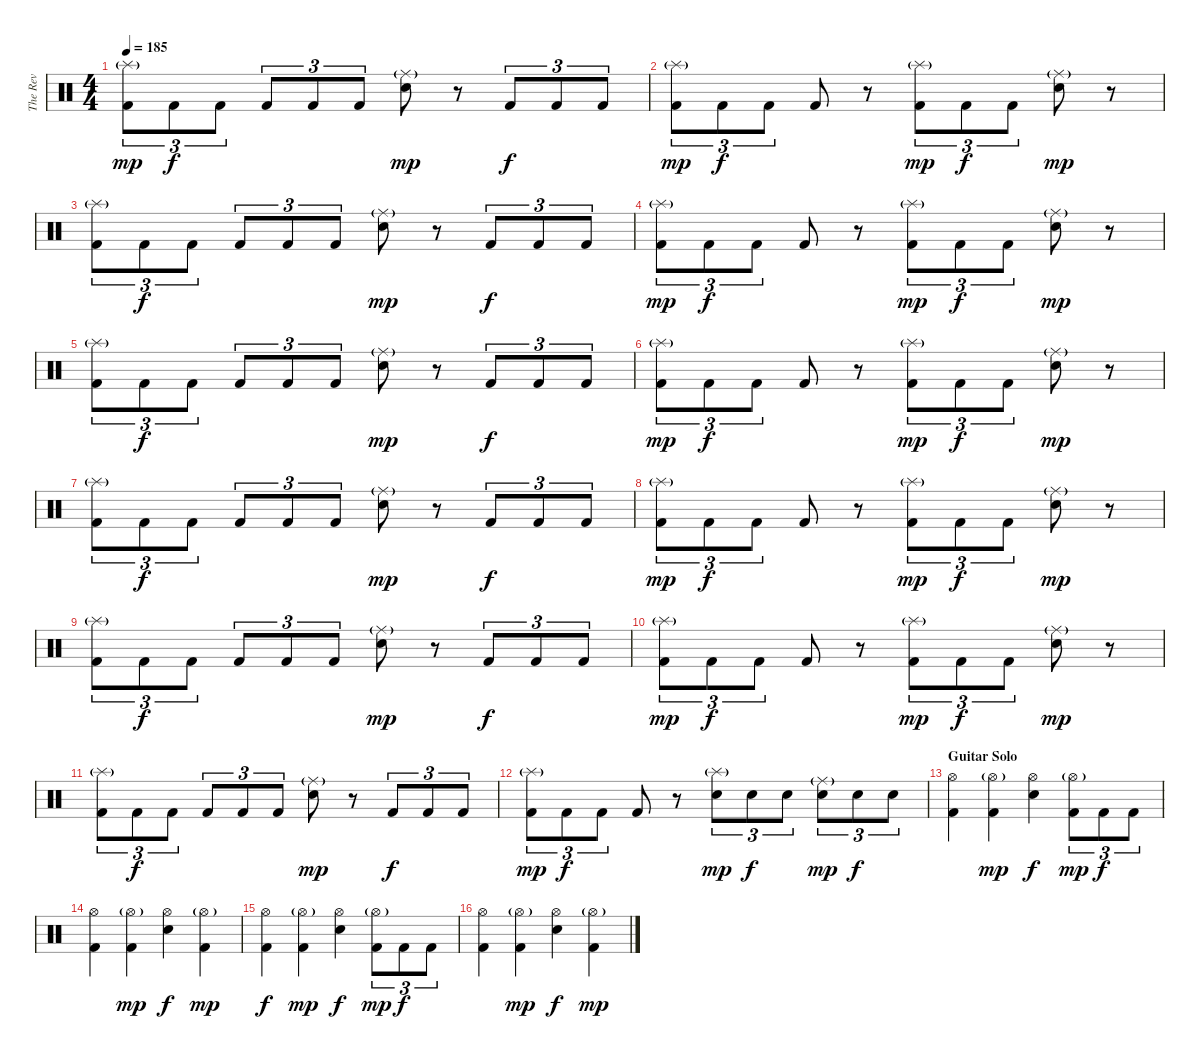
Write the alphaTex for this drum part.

\track ("The Rev" "The Rev") {instrument percussion}
\staff {score}
\articulation defaults
\ts (4 4)
\tempo 185
\clef neutral
\ks c
("Splash (hit)"{g} "Kick (hit) 2").8{tu (3 2) dy mp} "Kick (hit) 2".8{tu (3 2) dy f} "Kick (hit) 2".8{tu (3 2)} "Kick (hit) 2".8{tu (3 2)} "Kick (hit) 2".8{tu (3 2)} "Kick (hit) 2".8{tu (3 2)} ("Ride (middle)"{g} "Electric Snare (hit)").8{dy mp} r.8 "Kick (hit) 2".8{tu (3 2) dy f} "Kick (hit) 2".8{tu (3 2)} "Kick (hit) 2".8{tu (3 2)} |
("Splash (hit)"{g} "Kick (hit) 2").8{tu (3 2) dy mp} "Kick (hit) 2".8{tu (3 2) dy f} "Kick (hit) 2".8{tu (3 2)} "Kick (hit) 2".8 r.8 ("Splash (hit)"{g} "Kick (hit) 2").8{tu (3 2) dy mp} "Kick (hit) 2".8{tu (3 2) dy f} "Kick (hit) 2".8{tu (3 2)} ("Ride (middle)"{g} "Electric Snare (hit)").8{dy mp} r.8 |
("Splash (hit)"{g} "Kick (hit) 2").8{tu (3 2)} "Kick (hit) 2".8{tu (3 2) dy f} "Kick (hit) 2".8{tu (3 2)} "Kick (hit) 2".8{tu (3 2)} "Kick (hit) 2".8{tu (3 2)} "Kick (hit) 2".8{tu (3 2)} ("Ride (middle)"{g} "Electric Snare (hit)").8{dy mp} r.8 "Kick (hit) 2".8{tu (3 2) dy f} "Kick (hit) 2".8{tu (3 2)} "Kick (hit) 2".8{tu (3 2)} |
("Splash (hit)"{g} "Kick (hit) 2").8{tu (3 2) dy mp} "Kick (hit) 2".8{tu (3 2) dy f} "Kick (hit) 2".8{tu (3 2)} "Kick (hit) 2".8 r.8 ("Splash (hit)"{g} "Kick (hit) 2").8{tu (3 2) dy mp} "Kick (hit) 2".8{tu (3 2) dy f} "Kick (hit) 2".8{tu (3 2)} ("Ride (middle)"{g} "Electric Snare (hit)").8{dy mp} r.8 |
("Splash (hit)"{g} "Kick (hit) 2").8{tu (3 2)} "Kick (hit) 2".8{tu (3 2) dy f} "Kick (hit) 2".8{tu (3 2)} "Kick (hit) 2".8{tu (3 2)} "Kick (hit) 2".8{tu (3 2)} "Kick (hit) 2".8{tu (3 2)} ("Ride (middle)"{g} "Electric Snare (hit)").8{dy mp} r.8 "Kick (hit) 2".8{tu (3 2) dy f} "Kick (hit) 2".8{tu (3 2)} "Kick (hit) 2".8{tu (3 2)} |
("Splash (hit)"{g} "Kick (hit) 2").8{tu (3 2) dy mp} "Kick (hit) 2".8{tu (3 2) dy f} "Kick (hit) 2".8{tu (3 2)} "Kick (hit) 2".8 r.8 ("Splash (hit)"{g} "Kick (hit) 2").8{tu (3 2) dy mp} "Kick (hit) 2".8{tu (3 2) dy f} "Kick (hit) 2".8{tu (3 2)} ("Ride (middle)"{g} "Electric Snare (hit)").8{dy mp} r.8 |
("Splash (hit)"{g} "Kick (hit) 2").8{tu (3 2)} "Kick (hit) 2".8{tu (3 2) dy f} "Kick (hit) 2".8{tu (3 2)} "Kick (hit) 2".8{tu (3 2)} "Kick (hit) 2".8{tu (3 2)} "Kick (hit) 2".8{tu (3 2)} ("Ride (middle)"{g} "Electric Snare (hit)").8{dy mp} r.8 "Kick (hit) 2".8{tu (3 2) dy f} "Kick (hit) 2".8{tu (3 2)} "Kick (hit) 2".8{tu (3 2)} |
("Splash (hit)"{g} "Kick (hit) 2").8{tu (3 2) dy mp} "Kick (hit) 2".8{tu (3 2) dy f} "Kick (hit) 2".8{tu (3 2)} "Kick (hit) 2".8 r.8 ("Splash (hit)"{g} "Kick (hit) 2").8{tu (3 2) dy mp} "Kick (hit) 2".8{tu (3 2) dy f} "Kick (hit) 2".8{tu (3 2)} ("Ride (middle)"{g} "Electric Snare (hit)").8{dy mp} r.8 |
("Splash (hit)"{g} "Kick (hit) 2").8{tu (3 2)} "Kick (hit) 2".8{tu (3 2) dy f} "Kick (hit) 2".8{tu (3 2)} "Kick (hit) 2".8{tu (3 2)} "Kick (hit) 2".8{tu (3 2)} "Kick (hit) 2".8{tu (3 2)} ("Ride (middle)"{g} "Electric Snare (hit)").8{dy mp} r.8 "Kick (hit) 2".8{tu (3 2) dy f} "Kick (hit) 2".8{tu (3 2)} "Kick (hit) 2".8{tu (3 2)} |
("Splash (hit)"{g} "Kick (hit) 2").8{tu (3 2) dy mp} "Kick (hit) 2".8{tu (3 2) dy f} "Kick (hit) 2".8{tu (3 2)} "Kick (hit) 2".8 r.8 ("Splash (hit)"{g} "Kick (hit) 2").8{tu (3 2) dy mp} "Kick (hit) 2".8{tu (3 2) dy f} "Kick (hit) 2".8{tu (3 2)} ("Ride (middle)"{g} "Electric Snare (hit)").8{dy mp} r.8 |
("Splash (hit)"{g} "Kick (hit) 2").8{tu (3 2)} "Kick (hit) 2".8{tu (3 2) dy f} "Kick (hit) 2".8{tu (3 2)} "Kick (hit) 2".8{tu (3 2)} "Kick (hit) 2".8{tu (3 2)} "Kick (hit) 2".8{tu (3 2)} ("Ride (middle)"{g} "Electric Snare (hit)").8{dy mp} r.8 "Kick (hit) 2".8{tu (3 2) dy f} "Kick (hit) 2".8{tu (3 2)} "Kick (hit) 2".8{tu (3 2)} |
("Splash (hit)"{g} "Kick (hit) 2").8{tu (3 2) dy mp} "Kick (hit) 2".8{tu (3 2) dy f} "Kick (hit) 2".8{tu (3 2)} "Kick (hit) 2".8 r.8 ("Splash (hit)"{g} "Electric Snare (hit)").8{tu (3 2) dy mp} "Electric Snare (hit)".8{tu (3 2) dy f} "Electric Snare (hit)".8{tu (3 2)} ("Ride (middle)"{g} "Electric Snare (hit)").8{tu (3 2) dy mp} "Electric Snare (hit)".8{tu (3 2) dy f} "Electric Snare (hit)".8{tu (3 2)} |
\section ("" "Guitar Solo")
("Hi-Hat (open)" "Kick (hit) 2").4 ("Hi-Hat (open)"{g} "Kick (hit) 2").4{dy mp} ("Hi-Hat (open)" "Electric Snare (hit)").4{dy f} ("Hi-Hat (open)"{g} "Kick (hit) 2").8{tu (3 2) dy mp} "Kick (hit) 2".8{tu (3 2) dy f} "Kick (hit) 2".8{tu (3 2)} |
("Hi-Hat (open)" "Kick (hit) 2").4 ("Hi-Hat (open)"{g} "Kick (hit) 2").4{dy mp} ("Hi-Hat (open)" "Electric Snare (hit)").4{dy f} ("Hi-Hat (open)"{g} "Kick (hit) 2").4{dy mp} |
("Hi-Hat (open)" "Kick (hit) 2").4{dy f} ("Hi-Hat (open)"{g} "Kick (hit) 2").4{dy mp} ("Hi-Hat (open)" "Electric Snare (hit)").4{dy f} ("Hi-Hat (open)"{g} "Kick (hit) 2").8{tu (3 2) dy mp} "Kick (hit) 2".8{tu (3 2) dy f} "Kick (hit) 2".8{tu (3 2)} |
("Hi-Hat (open)" "Kick (hit) 2").4 ("Hi-Hat (open)"{g} "Kick (hit) 2").4{dy mp} ("Hi-Hat (open)" "Electric Snare (hit)").4{dy f} ("Hi-Hat (open)"{g} "Kick (hit) 2").4{dy mp}
